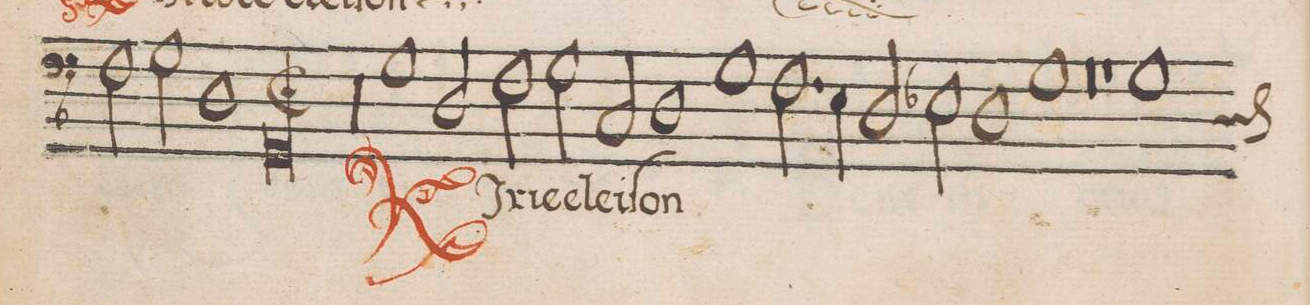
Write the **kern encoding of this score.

**kern	**text
*I"BASSVS	*
*clefF4	*
*k[b-]	*
*met(C|)	*
*M2/1	*
2F\	.
2G\	.
=24-	=24-
1D	.
1GG;l	.
=25||	=25||
00r	.
=26-	=26-
=27-	=27-
1G	KI-
2D/	-ri-
2F\	-e
=28-	=28-
2G\	e-
2C/	-lei-
1D	-ſon
=29-	=29-
1G	.
2.F\	.
4E\	.
=30-	=30-
2D/	.
2E-X\	.
1D	.
=31-	=31-
1G	.
1r	.
=32-	=32-
0r	.
=33-	=33-
*custos:D	*
1G	.
*-	*-
